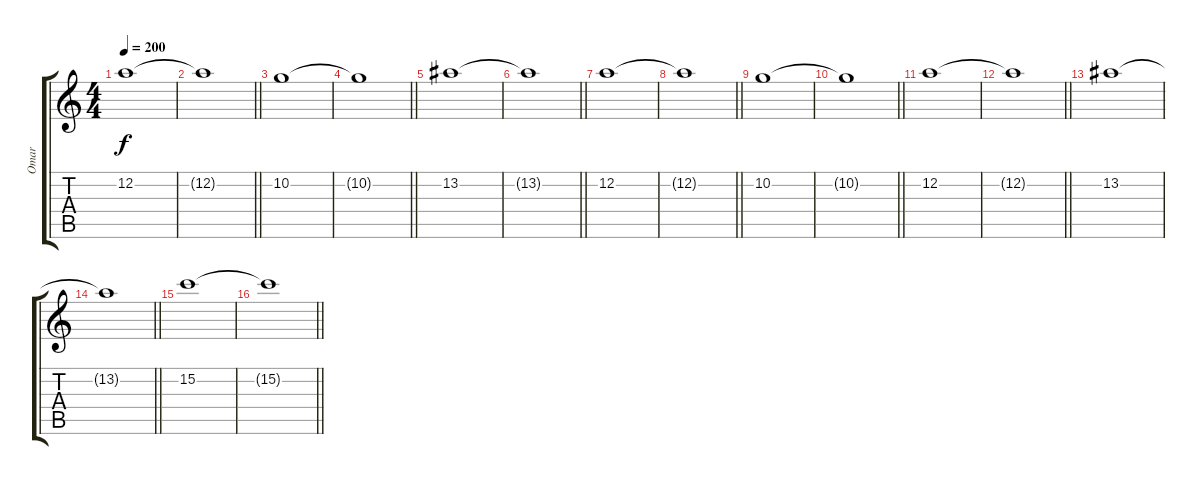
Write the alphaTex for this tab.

\track ("Omar" "Omar") {instrument distortionguitar}
\staff {score tabs}
\tuning (D4 A3 F3 C3 G2 C2) {hide}
\ts (4 4)
\tempo 200
\clef g2
\ks c
12.2.1{dy f} |
\barLineRight lightlight
12.2{t}.1 |
10.2.1 |
\barLineRight lightlight
10.2{t}.1 |
13.2.1 |
\barLineRight lightlight
13.2{t}.1 |
12.2.1 |
\barLineRight lightlight
12.2{t}.1 |
10.2.1 |
\barLineRight lightlight
10.2{t}.1 |
12.2.1 |
\barLineRight lightlight
12.2{t}.1 |
13.2.1 |
\barLineRight lightlight
13.2{t}.1 |
15.2.1 |
\barLineRight lightlight
15.2{t}.1
